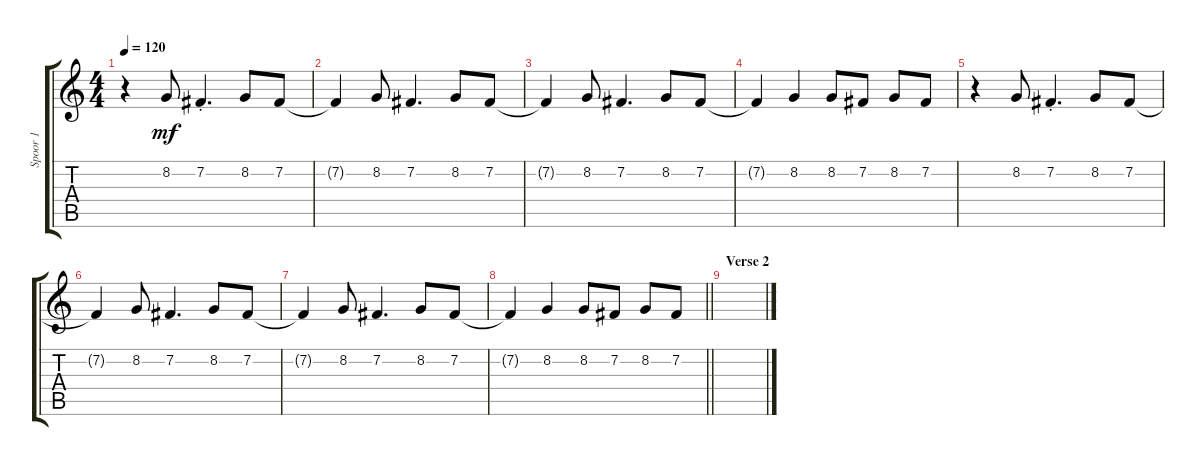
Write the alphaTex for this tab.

\track ("Spoor 1" "Spoor 1") {instrument lead1square}
\staff {score tabs}
\tuning (E4 B3 G3 D3 A2 E2) {hide}
\ts (4 4)
\tempo 120
\clef g2
\ks c
r.4{dy f} 8.2.8{dy mf} 7.2{st}.4{d} 8.2.8 7.2.8 |
7.2{t}.4 8.2.8 7.2.4{d} 8.2.8 7.2.8 |
7.2{t}.4 8.2.8 7.2.4{d} 8.2.8 7.2.8 |
7.2{t}.4 8.2.4 8.2.8 7.2.8 8.2.8 7.2.8 |
r.4 8.2.8 7.2{st}.4{d} 8.2.8 7.2.8 |
7.2{t}.4 8.2.8 7.2.4{d} 8.2.8 7.2.8 |
7.2{t}.4 8.2.8 7.2.4{d} 8.2.8 7.2.8 |
\barLineRight lightlight
7.2{t}.4 8.2.4 8.2.8 7.2.8 8.2.8 7.2.8 |
\section ("" "Verse 2")
